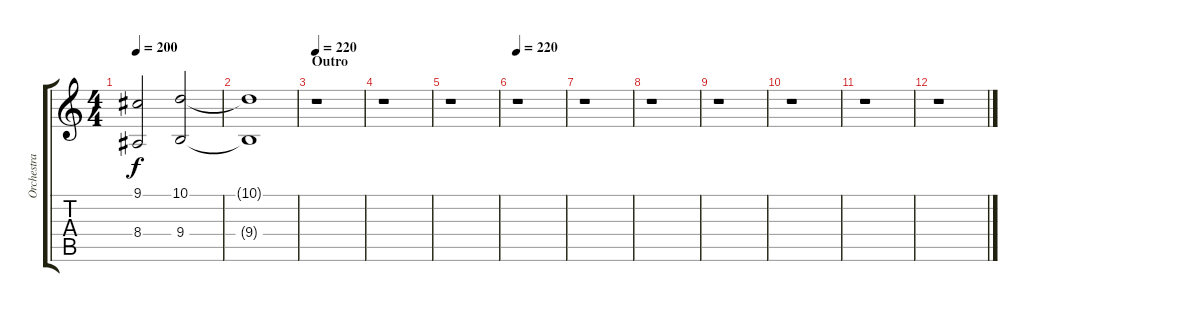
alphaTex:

\track ("Orchestra" "Orchestra") {instrument stringensemble1}
\staff {score tabs}
\tuning (E4 B3 G3 D3 A2 E2) {hide}
\ts (4 4)
\tempo 200
\clef g2
\ks c
(9.1{t} 8.4{t}).2{dy f} (10.1 9.4).2 |
(10.1{t} 9.4{t}).1 |
\section ("" "Outro")
\tempo 220
r.1 |
r.1 |
r.1 |
\tempo 220
r.1 |
r.1 |
r.1 |
r.1 |
r.1 |
r.1 |
r.1
